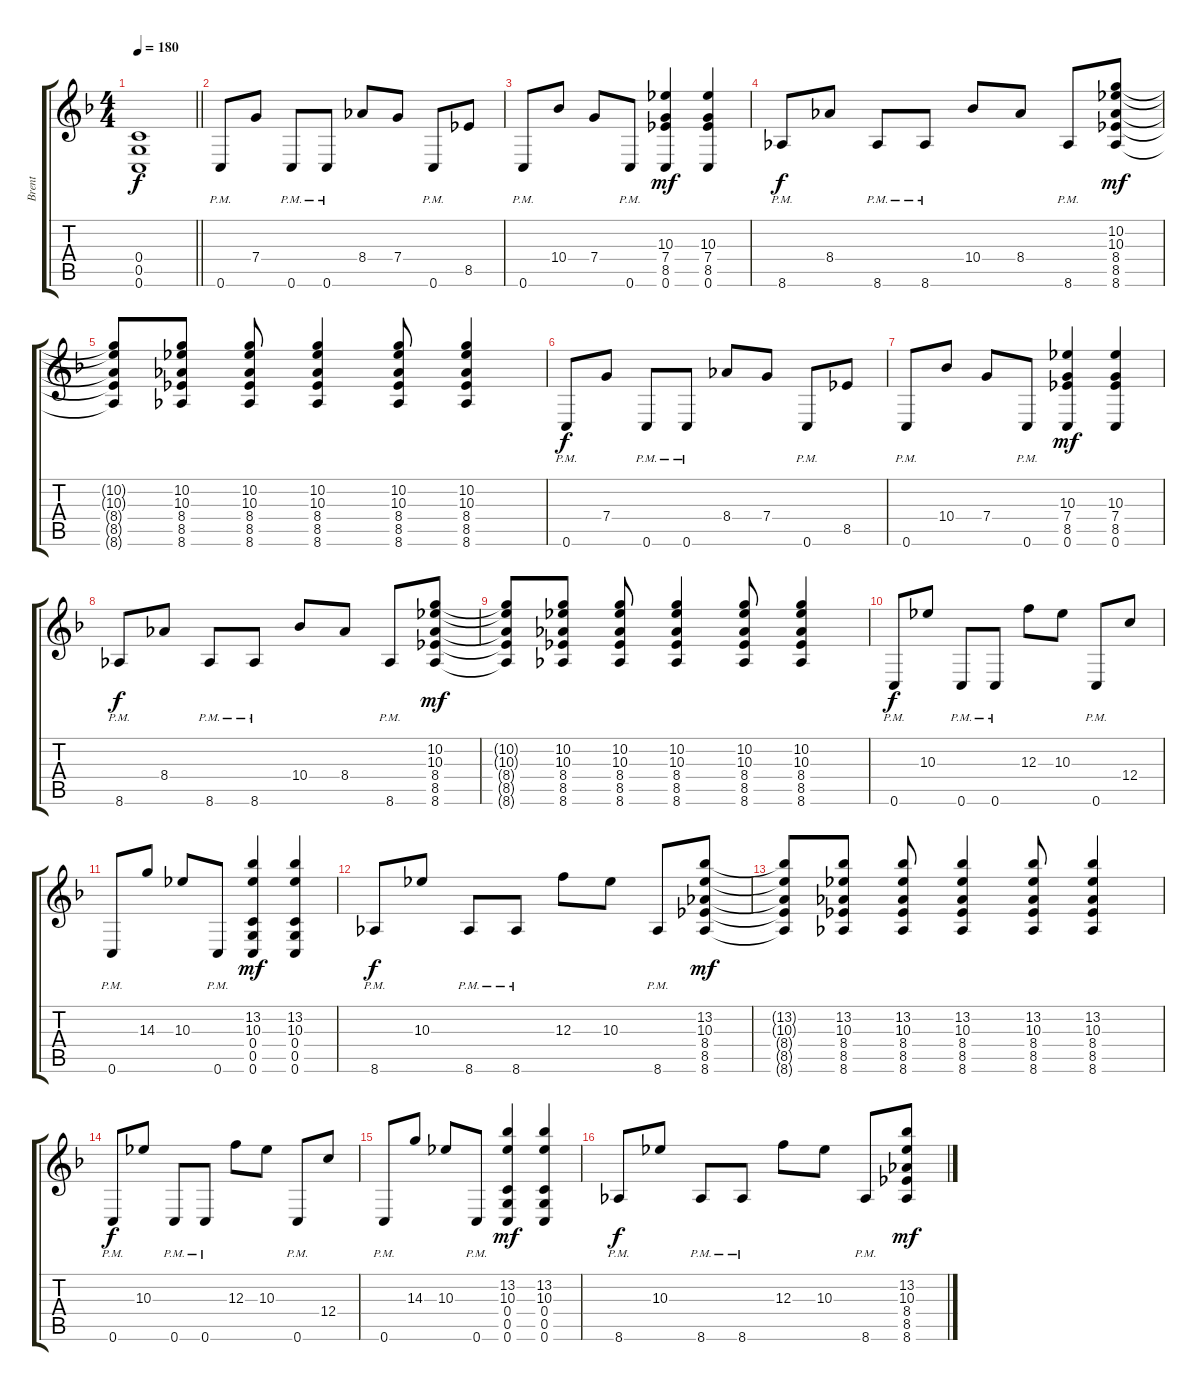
\track ("Brent" "Brent") {instrument distortionguitar}
\staff {score tabs}
\tuning (D4 A3 F3 C3 G2 C2) {hide}
\ts (4 4)
\tempo 180
\clef g2
\barLineRight lightlight
\ks f
(0.4{t} 0.5{t} 0.6{t}).1{dy f} |
0.6{pm}.8 7.4.8 0.6{pm}.8 0.6{pm}.8 8.4.8 7.4.8 0.6{pm}.8 8.5.8 |
0.6{pm}.8 10.4.8 7.4.8 0.6{pm}.8 (10.3 7.4 8.5 0.6).4{dy mf} (10.3 7.4 8.5 0.6).4 |
8.6{pm}.8{dy f} 8.4.8 8.6{pm}.8 8.6{pm}.8 10.4.8 8.4.8 8.6{pm}.8 (10.2 10.3 8.4 8.5 8.6).8{dy mf} |
(10.2{t} 10.3{t} 8.4{t} 8.5{t} 8.6{t}).8 (10.2 10.3 8.4 8.5 8.6).8 (10.2 10.3 8.4 8.5 8.6).8 (10.2 10.3 8.4 8.5 8.6).4 (10.2 10.3 8.4 8.5 8.6).8 (10.2 10.3 8.4 8.5 8.6).4 |
0.6{pm}.8{dy f} 7.4.8 0.6{pm}.8 0.6{pm}.8 8.4.8 7.4.8 0.6{pm}.8 8.5.8 |
0.6{pm}.8 10.4.8 7.4.8 0.6{pm}.8 (10.3 7.4 8.5 0.6).4{dy mf} (10.3 7.4 8.5 0.6).4 |
8.6{pm}.8{dy f} 8.4.8 8.6{pm}.8 8.6{pm}.8 10.4.8 8.4.8 8.6{pm}.8 (10.2 10.3 8.4 8.5 8.6).8{dy mf} |
(10.2{t} 10.3{t} 8.4{t} 8.5{t} 8.6{t}).8 (10.2 10.3 8.4 8.5 8.6).8 (10.2 10.3 8.4 8.5 8.6).8 (10.2 10.3 8.4 8.5 8.6).4 (10.2 10.3 8.4 8.5 8.6).8 (10.2 10.3 8.4 8.5 8.6).4 |
0.6{pm}.8{dy f} 10.3.8 0.6{pm}.8 0.6{pm}.8 12.3.8 10.3.8 0.6{pm}.8 12.4.8 |
0.6{pm}.8 14.3.8 10.3.8 0.6{pm}.8 (13.2 10.3 0.4 0.5 0.6).4{dy mf} (13.2 10.3 0.4 0.5 0.6).4 |
8.6{pm}.8{dy f} 10.3.8 8.6{pm}.8 8.6{pm}.8 12.3.8 10.3.8 8.6{pm}.8 (13.2 10.3 8.4 8.5 8.6).8{dy mf} |
(13.2{t} 10.3{t} 8.4{t} 8.5{t} 8.6{t}).8 (13.2 10.3 8.4 8.5 8.6).8 (13.2 10.3 8.4 8.5 8.6).8 (13.2 10.3 8.4 8.5 8.6).4 (13.2 10.3 8.4 8.5 8.6).8 (13.2 10.3 8.4 8.5 8.6).4 |
0.6{pm}.8{dy f} 10.3.8 0.6{pm}.8 0.6{pm}.8 12.3.8 10.3.8 0.6{pm}.8 12.4.8 |
0.6{pm}.8 14.3.8 10.3.8 0.6{pm}.8 (13.2 10.3 0.4 0.5 0.6).4{dy mf} (13.2 10.3 0.4 0.5 0.6).4 |
8.6{pm}.8{dy f} 10.3.8 8.6{pm}.8 8.6{pm}.8 12.3.8 10.3.8 8.6{pm}.8 (13.2 10.3 8.4 8.5 8.6).8{dy mf}
